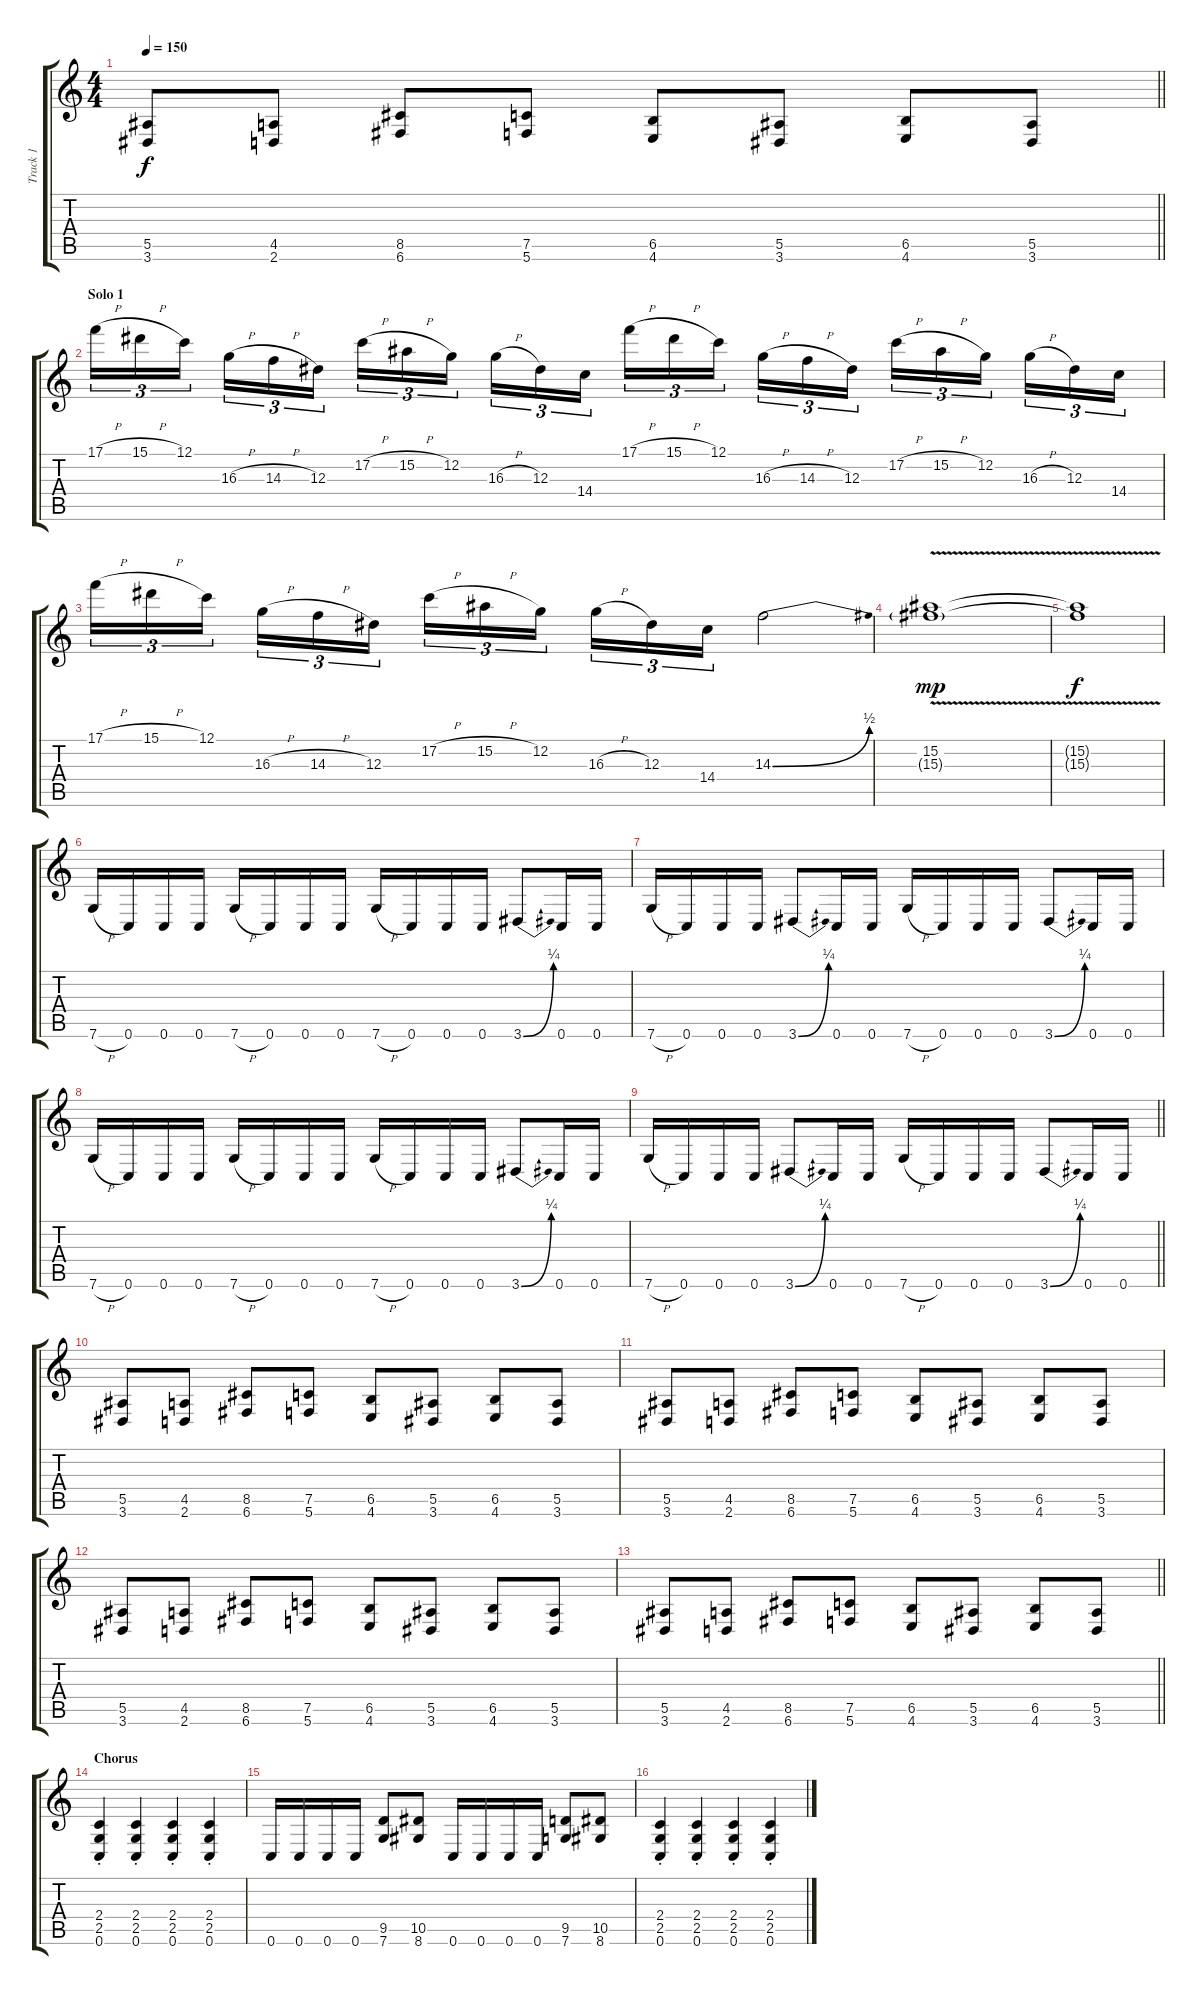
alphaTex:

\track ("Track 1" "Track 1") {instrument distortionguitar}
\staff {score tabs}
\tuning (C4 G3 Eb3 Bb2 F2 C2) {hide}
\ts (4 4)
\tempo 150
\clef g2
\barLineRight lightlight
\ks c
(5.5 3.6).8{dy f} (4.5 2.6).8 (8.5 6.6).8 (7.5 5.6).8 (6.5 4.6).8 (5.5 3.6).8 (6.5 4.6).8 (5.5 3.6).8 |
\section ("" "Solo 1")
17.1{h}.16{tu (3 2)} 15.1{h}.16{tu (3 2)} 12.1.16{tu (3 2) beam splitsecondary} 16.3{h}.16{tu (3 2)} 14.3{h}.16{tu (3 2)} 12.3.16{tu (3 2)} 17.2{h}.16{tu (3 2)} 15.2{h}.16{tu (3 2)} 12.2.16{tu (3 2) beam splitsecondary} 16.3{h}.16{tu (3 2)} 12.3.16{tu (3 2)} 14.4.16{tu (3 2)} 17.1{h}.16{tu (3 2)} 15.1{h}.16{tu (3 2)} 12.1.16{tu (3 2) beam splitsecondary} 16.3{h}.16{tu (3 2)} 14.3{h}.16{tu (3 2)} 12.3.16{tu (3 2)} 17.2{h}.16{tu (3 2)} 15.2{h}.16{tu (3 2)} 12.2.16{tu (3 2) beam splitsecondary} 16.3{h}.16{tu (3 2)} 12.3.16{tu (3 2)} 14.4.16{tu (3 2)} |
17.1{h}.16{tu (3 2)} 15.1{h}.16{tu (3 2)} 12.1.16{tu (3 2) beam splitsecondary} 16.3{h}.16{tu (3 2)} 14.3{h}.16{tu (3 2)} 12.3.16{tu (3 2)} 17.2{h}.16{tu (3 2)} 15.2{h}.16{tu (3 2)} 12.2.16{tu (3 2) beam splitsecondary} 16.3{h}.16{tu (3 2)} 12.3.16{tu (3 2)} 14.4.16{tu (3 2)} 14.3{be (bend 0 0 60 2)}.2 |
(15.2{v} 15.3{v g}).1{dy mp} |
(15.2{v t} 15.3{v t}).1{dy f} |
7.6{h}.16 0.6.16 0.6.16 0.6.16 7.6{h}.16 0.6.16 0.6.16 0.6.16 7.6{h}.16 0.6.16 0.6.16 0.6.16 3.6{be (bend 0 0 60 1)}.8 0.6.16 0.6.16 |
7.6{h}.16 0.6.16 0.6.16 0.6.16 3.6{be (bend 0 0 60 1)}.8 0.6.16 0.6.16 7.6{h}.16 0.6.16 0.6.16 0.6.16 3.6{be (bend 0 0 60 1)}.8 0.6.16 0.6.16 |
7.6{h}.16 0.6.16 0.6.16 0.6.16 7.6{h}.16 0.6.16 0.6.16 0.6.16 7.6{h}.16 0.6.16 0.6.16 0.6.16 3.6{be (bend 0 0 60 1)}.8 0.6.16 0.6.16 |
\barLineRight lightlight
7.6{h}.16 0.6.16 0.6.16 0.6.16 3.6{be (bend 0 0 60 1)}.8 0.6.16 0.6.16 7.6{h}.16 0.6.16 0.6.16 0.6.16 3.6{be (bend 0 0 60 1)}.8 0.6.16 0.6.16 |
(5.5 3.6).8 (4.5 2.6).8 (8.5 6.6).8 (7.5 5.6).8 (6.5 4.6).8 (5.5 3.6).8 (6.5 4.6).8 (5.5 3.6).8 |
(5.5 3.6).8 (4.5 2.6).8 (8.5 6.6).8 (7.5 5.6).8 (6.5 4.6).8 (5.5 3.6).8 (6.5 4.6).8 (5.5 3.6).8 |
(5.5 3.6).8 (4.5 2.6).8 (8.5 6.6).8 (7.5 5.6).8 (6.5 4.6).8 (5.5 3.6).8 (6.5 4.6).8 (5.5 3.6).8 |
\barLineRight lightlight
(5.5 3.6).8 (4.5 2.6).8 (8.5 6.6).8 (7.5 5.6).8 (6.5 4.6).8 (5.5 3.6).8 (6.5 4.6).8 (5.5 3.6).8 |
\section ("" "Chorus")
(2.4{st} 2.5{st} 0.6{st}).4 (2.4{st} 2.5{st} 0.6{st}).4 (2.4{st} 2.5{st} 0.6{st}).4 (2.4{st} 2.5{st} 0.6{st}).4 |
0.6.16 0.6.16 0.6.16 0.6.16 (9.5 7.6).8 (10.5 8.6).8 0.6.16 0.6.16 0.6.16 0.6.16 (9.5 7.6).8 (10.5 8.6).8 |
(2.4{st} 2.5{st} 0.6{st}).4 (2.4{st} 2.5{st} 0.6{st}).4 (2.4{st} 2.5{st} 0.6{st}).4 (2.4{st} 2.5{st} 0.6{st}).4
